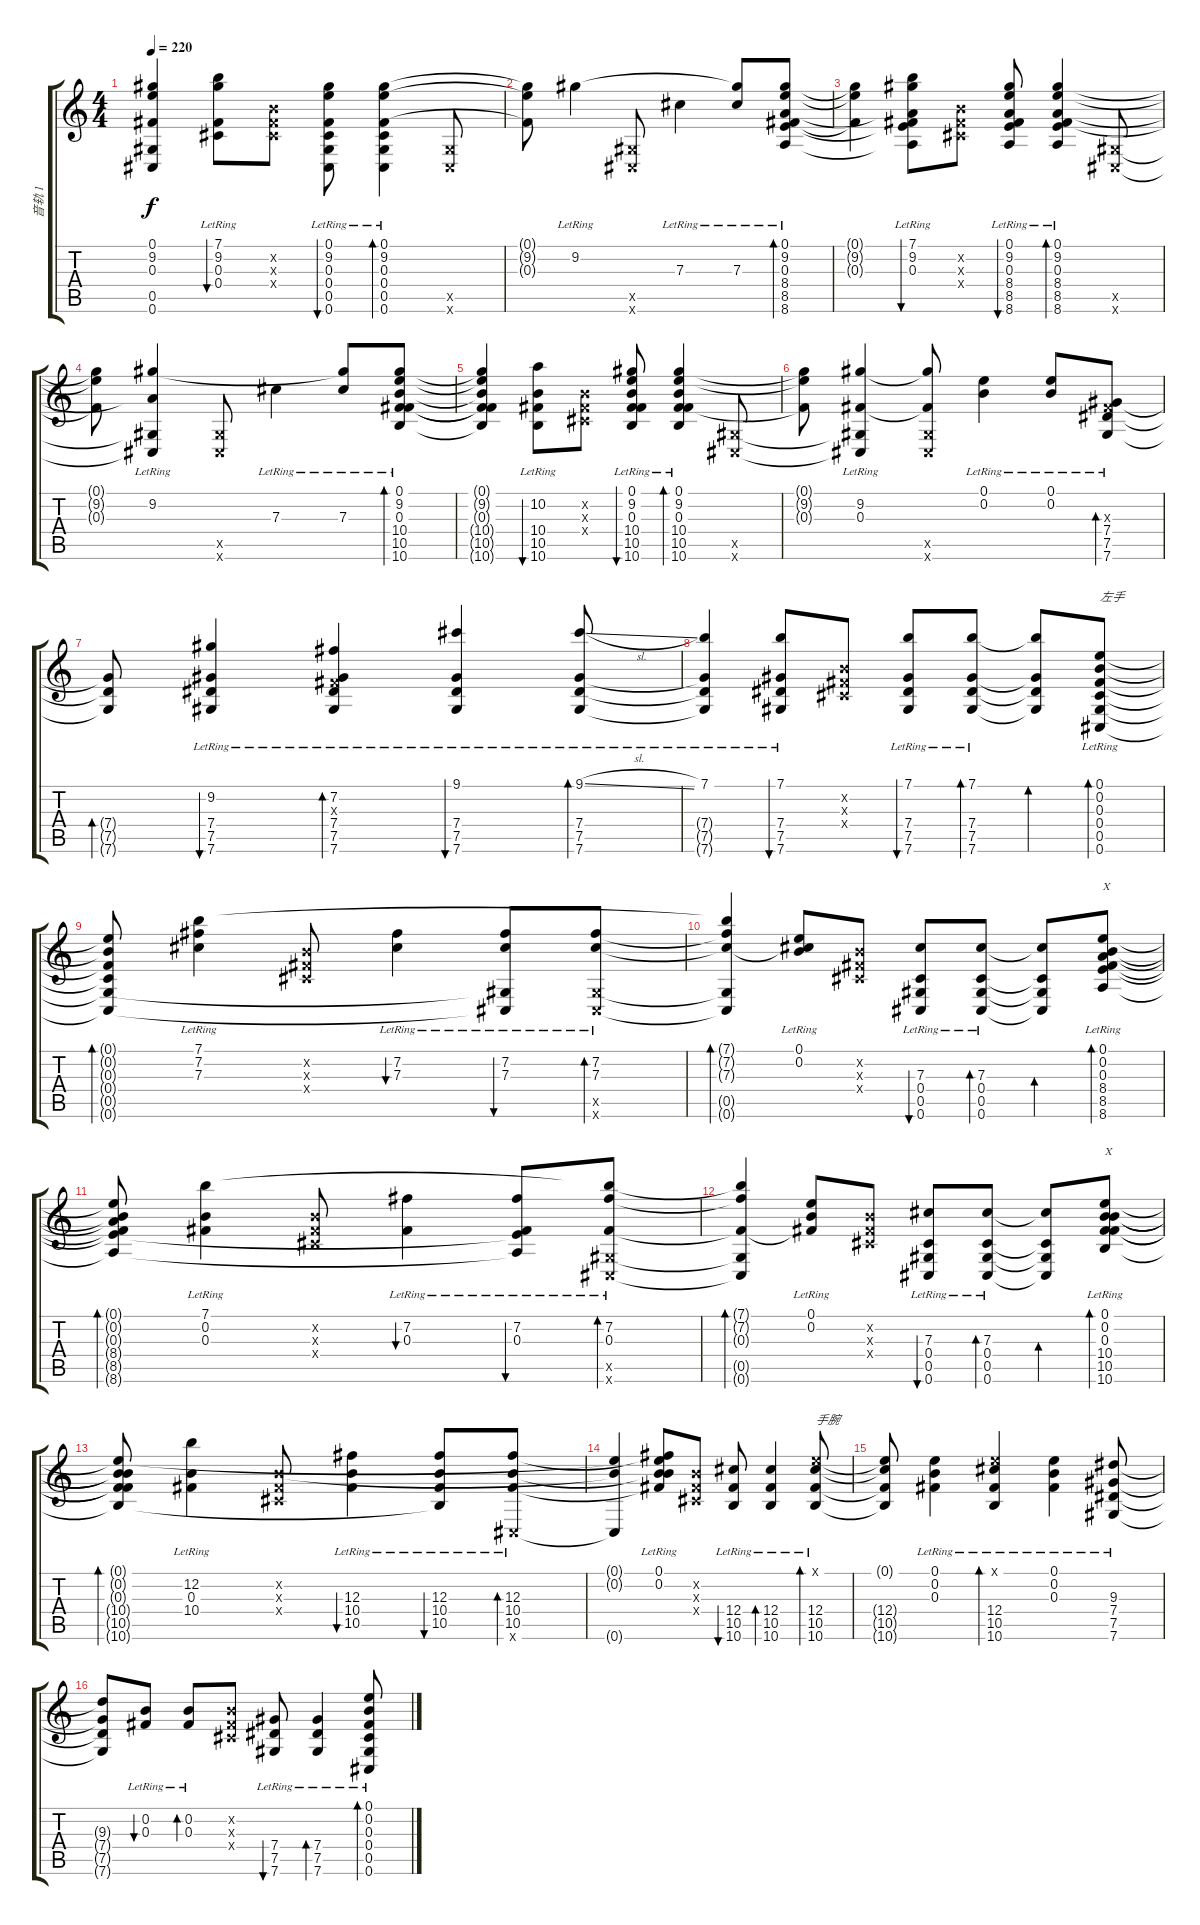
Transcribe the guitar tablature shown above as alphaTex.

\track ("音轨 1" "音轨 1") {instrument acousticguitarsteel}
\staff {score tabs}
\tuning (E4 B3 Gb3 Db3 Ab2 Db2) {hide}
\ts (4 4)
\tempo 220
\clef g2
\ks c
(0.1{t} 9.2{t} 0.3{t} 0.5{t} 0.6{t}).4{dy f beam Up} (7.1{lr} 9.2{lr} 0.3{lr} 0.4{lr}).8{bu 60 beam Down} (0.2{x} 0.3{x} 0.4{x}).8{beam Down} (0.1{lr} 9.2{lr} 0.3{lr} 0.4{lr} 0.5{lr} 0.6{lr}).8{bu 60 beam Down} (0.1{lr} 9.2{lr} 0.3{lr} 0.4{lr} 0.5{lr} 0.6{lr}).4{bd 60 beam Down} (0.5{x} 0.6{x}).8{beam Up} |
(0.1{t} 9.2{t} 0.3{t}).8{beam Down} 9.2{lr}.4{beam Down} (0.5{x} 0.6{x}).8{beam Up} 7.3{lr}.4{beam Down} (9.2{t} 7.3{lr}).8{beam Up} (0.1{lr} 9.2{lr} 0.3{lr} 8.4{lr} 8.5{lr} 8.6{lr}).8{bd 60 beam Up} |
(0.1{t} 9.2{t} 0.3{t}).4{beam Down} (7.1{lr} 9.2{lr} 0.3{lr} 8.4{t} 8.5{t} 8.6{t}).8{bu 60 beam Down} (0.2{x} 0.3{x} 0.4{x}).8{beam Down} (0.1{lr} 9.2{lr} 0.3{lr} 8.4{lr} 8.5{lr} 8.6{lr}).8{bu 60 beam Up} (0.1{lr} 9.2{lr} 0.3{lr} 8.4{lr} 8.5{lr} 8.6{lr}).4{bd 60 beam Up} (0.5{x} 0.6{x}).8{beam Up} |
(0.1{t} 9.2{t} 0.3{t}).8{beam Down} (9.2{lr} 8.4{t} 0.5{t} 0.6{t}).4{beam Up} (0.5{x} 0.6{x}).8{beam Up} 7.3{lr}.4{beam Down} (9.2{t} 7.3{lr}).8{beam Up} (0.1{lr} 9.2{lr} 0.3{lr} 10.4{lr} 10.5{lr} 10.6{lr}).8{bd 60 beam Up} |
(0.1{t} 9.2{t} 0.3{t} 10.4{t} 10.5{t} 10.6{t}).4{beam Up} (10.2{lr} 10.4{lr} 10.5{lr} 10.6{lr}).8{bu 60 beam Down} (0.2{x} 0.3{x} 0.4{x}).8{beam Down} (0.1{lr} 9.2{lr} 0.3{lr} 10.4{lr} 10.5{lr} 10.6{lr}).8{bu 60 beam Up} (0.1{lr} 9.2{lr} 0.3{lr} 10.4{lr} 10.5{lr} 10.6{lr}).4{bd 60 beam Up} (0.5{x} 0.6{x}).8{beam Up} |
(0.1{t} 9.2{t} 0.3{t}).8{beam Down} (9.2{lr} 0.3{lr} 0.5{t} 0.6{t}).4{beam Up} (9.2{t} 0.3{t} 0.5{x} 0.6{x}).8{beam Up} (0.1{lr} 0.2{lr}).4{beam Down} (0.1{lr} 0.2{lr}).8{beam Up} (0.3{x} 7.4{lr} 7.5{lr} 7.6{lr}).8{bd 60 beam Up} |
(7.4{t} 7.5{t} 7.6{t}).8{bd 60 beam Up} (9.2{lr} 7.4{lr} 7.5{lr} 7.6{lr}).4{bu 60} (7.2{lr} 0.3{x} 7.4{lr} 7.5{lr} 7.6{lr}).4{bd 60} (9.1{lr} 7.4{lr} 7.5{lr} 7.6{lr}).4{bu 60} (9.1{sl lr} 7.4{lr} 7.5{lr} 7.6{lr}).8{bd 60} |
(7.1{lr} 7.4{t} 7.5{t} 7.6{t}).4 (7.1{lr} 7.4{lr} 7.5{lr} 7.6{lr}).8{bu 60} (0.2{x} 0.3{x} 0.4{x}).8 (7.1{lr} 7.4{lr} 7.5{lr} 7.6{lr}).8{bu 60} (7.1{lr} 7.4{lr} 7.5{lr} 7.6{lr}).8{bd 60} (7.1{t} 7.4{t} 7.5{t} 7.6{t}).8{bd 60} (0.1{lr} 0.2{lr} 0.3{lr} 0.4{lr} 0.5{lr} 0.6{lr}).8{bd 60 txt "左手"} |
(0.1{t} 0.2{t} 0.3{t} 0.4{t} 0.5{t} 0.6{t}).8{bd 60} (7.1{lr} 7.2{lr} 7.3{lr}).4 (0.2{x} 0.3{x} 0.4{x}).8 (7.2{lr} 7.3{lr}).4{bu 60} (7.2{lr} 7.3{lr} 0.5{t} 0.6{t}).8{bu 60} (7.2{lr} 7.3{lr} 0.5{x} 0.6{x}).8{bd 60} |
(7.1{t} 7.2{t} 7.3{t} 0.5{t} 0.6{t}).4{bd 60} (0.1{lr} 0.2{lr} 7.3{t}).8 (0.2{x} 0.3{x} 0.4{x}).8 (7.3{lr} 0.4{lr} 0.5{lr} 0.6{lr}).8{bu 60} (7.3{lr} 0.4{lr} 0.5{lr} 0.6{lr}).8{bd 60} (7.3{t} 0.4{t} 0.5{t} 0.6{t}).8{bd 60} (0.1{lr} 0.2{lr} 0.3{lr} 8.4{lr} 8.5{lr} 8.6{lr}).8{bd 60 txt "X"} |
(0.1{t} 0.2{t} 0.3{t} 8.4{t} 8.5{t} 8.6{t}).8{bd 60} (7.1{lr} 0.2{lr} 0.3{lr}).4 (0.2{x} 0.3{x} 0.4{x}).8 (7.2{lr} 0.3{lr}).4{bu 60} (7.2{lr} 0.3{lr} 8.5{t} 8.6{t}).8{bu 60} (7.1{t} 7.2{lr} 0.3{lr} 0.5{x} 0.6{x}).8{bd 60} |
(7.1{t} 7.2{t} 0.3{t} 0.5{t} 0.6{t}).4{bd 60} (0.1{lr} 0.2{lr} 0.3{t}).8 (0.2{x} 0.3{x} 0.4{x}).8 (7.3{lr} 0.4{lr} 0.5{lr} 0.6{lr}).8{bu 60} (7.3{lr} 0.4{lr} 0.5{lr} 0.6{lr}).8{bd 60} (7.3{t} 0.4{t} 0.5{t} 0.6{t}).8{bd 60} (0.1{lr} 0.2{lr} 0.3{lr} 10.4{lr} 10.5{lr} 10.6{lr}).8{bd 60 txt "X"} |
(0.1{t} 0.2{t} 0.3{t} 10.4{t} 10.5{t} 10.6{t}).8{bd 60} (12.2{lr} 0.3{lr} 10.4{lr}).4 (0.2{x} 0.3{x} 0.4{x}).8 (12.3{lr} 10.4{lr} 10.5{lr}).4{bu 60} (12.3{lr} 10.4{lr} 10.5{lr} 10.6{t}).8{bu 60} (12.3{lr} 10.4{lr} 10.5{lr} 0.6{x}).8{bd 60} |
(0.1{t} 0.2{t} 0.6{t}).4 (0.1{lr} 0.2{lr} 12.3{t} 10.4{t} 10.5{t}).8 (0.2{x} 0.3{x} 0.4{x}).8 (12.4{lr} 10.5{lr} 10.6{lr}).8{bu 60} (12.4{lr} 10.5{lr} 10.6{lr}).4{bd 60} (0.1{x} 12.4{lr} 10.5{lr} 10.6{lr}).8{bd 60 txt "手腕"} |
(0.1{t} 12.4{t} 10.5{t} 10.6{t}).8 (0.1{lr} 0.2{lr} 0.3{lr}).4 (0.1{x} 12.4{lr} 10.5{lr} 10.6{lr}).4{bd 60} (0.1{lr} 0.2{lr} 0.3{lr}).4 (9.3{lr} 7.4{lr} 7.5{lr} 7.6{lr}).8 |
(9.3{t} 7.4{t} 7.5{t} 7.6{t}).8 (0.2{lr} 0.3{lr}).8{bu 60} (0.2{lr} 0.3{lr}).8{bd 60} (0.2{x} 0.3{x} 0.4{x}).8 (7.4{lr} 7.5{lr} 7.6{lr}).8{bu 60} (7.4{lr} 7.5{lr} 7.6{lr}).4{bd 60} (0.1{lr} 0.2{lr} 0.3{lr} 0.4{lr} 0.5{lr} 0.6{lr}).8{bd 60}
